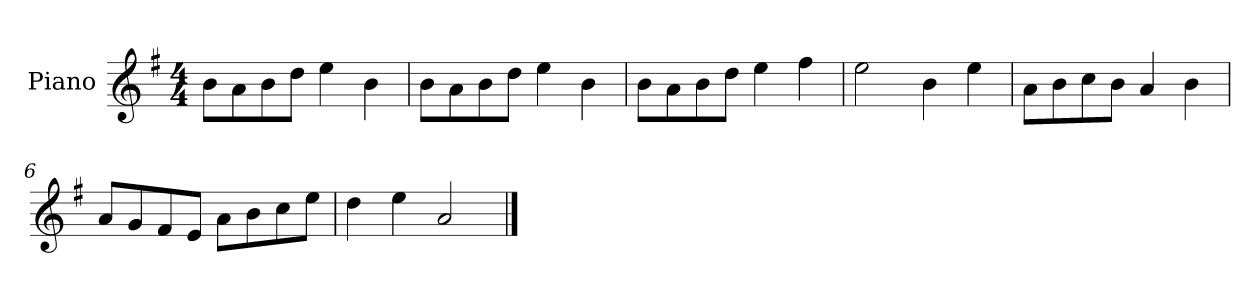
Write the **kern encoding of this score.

**kern
*part1
*staff1
*I"Piano
*I'P-no
*clefG2
*k[f#]
*M4/4
*MM90
=1
8b\L
8a\
8b\
8dd\J
4ee\
4b\
=2
8b\L
8a\
8b\
8dd\J
4ee\
4b\
=3
8b\L
8a\
8b\
8dd\J
4ee\
4ff#\
=4
2ee\
4b\
4ee\
=5
8a\L
8b\
8cc\
8b\J
4a/
4b\
=6
8a/L
8g/
8f#/
8e/J
8a\L
8b\
8cc\
8ee\J
!!LO:LB:g=z
=7
4dd\
4ee\
2a/
==
*-
